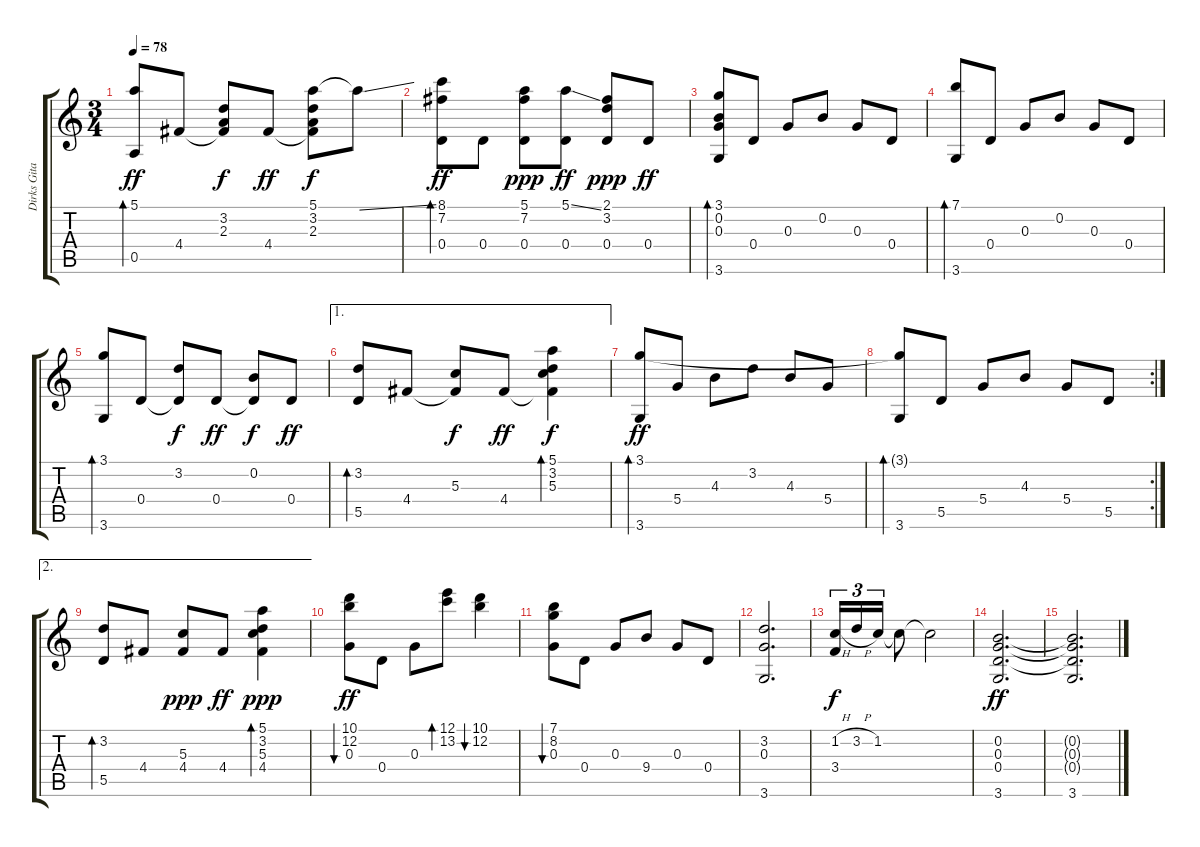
\track ("Dirks Gitarre" "Dirks Gita") {instrument acousticguitarnylon}
\staff {score tabs}
\tuning (E4 B3 G3 D3 A2 E2) {hide}
\ts (3 4)
\tempo 78
\clef g2
\ks c
(5.1 0.5).8{bd 240 dy ff} 4.4.8 (3.2 2.3 4.4{t}).8{dy f} 4.4.8{dy ff} (5.1 3.2 2.3 4.4{t}).8{dy f} 5.1{ss t}.8 |
(8.1 7.2 0.4).8{bd 240 dy ff} 0.4.8 (5.1 7.2 0.4).8{dy ppp} (5.1{ss} 0.4).8{dy ff} (2.1 3.2 0.4).8{dy ppp} 0.4.8{dy ff} |
(3.1 0.2 0.3 3.6).8{bd 240} 0.4.8 0.3.8 0.2.8 0.3.8 0.4.8 |
(7.1 3.6).8{bd 240} 0.4.8 0.3.8 0.2.8 0.3.8 0.4.8 |
(3.1 3.6).8{bd 240} 0.4.8 (3.2 0.4{t}).8{dy f} 0.4.8{dy ff} (0.2 0.4{t}).8{dy f} 0.4.8{dy ff} |
\ae 1
(3.2 5.5).8{bd 240} 4.4.8 (5.3 4.4{t}).8{dy f} 4.4.8{dy ff} (5.1 3.2 5.3 4.4{t}).4{bd 240 dy f} |
(3.1 3.6).8{bd 240 dy ff} 5.4.8 4.3.8 3.2.8 4.3.8 5.4.8 |
\rc 2
(3.1{t} 3.6).8{bd 240} 5.5.8 5.4.8 4.3.8 5.4.8 5.5.8 |
\ae 2
(3.2 5.5).8{bd 240} 4.4.8 (5.3 4.4).8{dy ppp} 4.4.8{dy ff} (5.1 3.2 5.3 4.4).4{bd 60 dy ppp} |
(10.1 12.2 0.3).8{bu 240 dy ff} 0.4.8 0.3.8 (12.1 13.2).8{bd 240} (10.1 12.2).4{bu 240} |
(7.1 8.2 0.3).8{bu 240} 0.4.8 0.3.8 9.4.8 0.3.8 0.4.8 |
(3.2 0.3 3.6).2{d} |
(1.2{h} 3.4).16{tu (3 2) dy f} 3.2{h}.16{tu (3 2)} 1.2.16{tu (3 2)} 1.2{t}.8 1.2{t}.2 |
(0.2 0.3 0.4 3.6).2{d dy ff} |
(0.2{t} 0.3{t} 0.4{t} 3.6).2{d}
